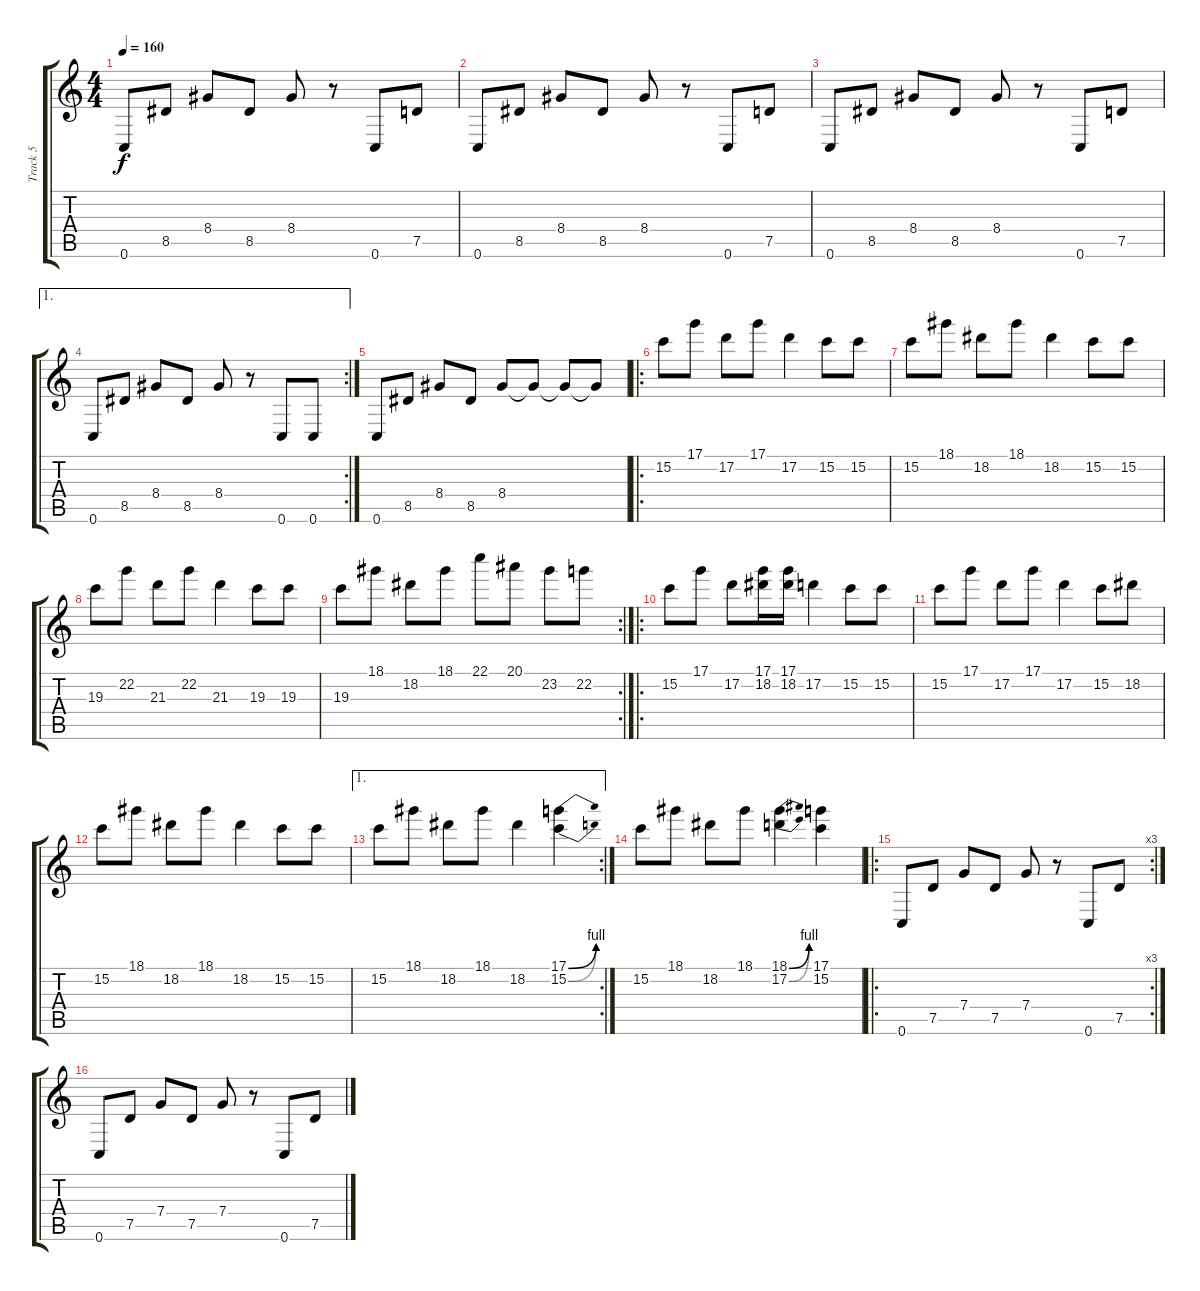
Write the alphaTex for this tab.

\track ("Track 5" "Track 5") {instrument distortionguitar}
\staff {score tabs}
\tuning (D4 A3 F3 C3 G2 C2) {hide}
\ts (4 4)
\tempo 160
\clef g2
\ks c
0.6.8{dy f} 8.5.8 8.4.8 8.5.8 8.4.8 r.8 0.6.8 7.5.8 |
0.6.8 8.5.8 8.4.8 8.5.8 8.4.8 r.8 0.6.8 7.5.8 |
0.6.8 8.5.8 8.4.8 8.5.8 8.4.8 r.8 0.6.8 7.5.8 |
\ae 1
\rc 2
0.6.8 8.5.8 8.4.8 8.5.8 8.4.8 r.8 0.6.8 0.6.8 |
0.6.8 8.5.8 8.4.8 8.5.8 8.4.8 8.4{t}.8 8.4{t}.8 8.4{t}.8 |
\ro
15.2.8 17.1.8 17.2.8 17.1.8 17.2.4 15.2.8 15.2.8 |
15.2.8 18.1.8 18.2.8 18.1.8 18.2.4 15.2.8 15.2.8 |
19.3.8 22.2.8 21.3.8 22.2.8 21.3.4 19.3.8 19.3.8 |
\rc 2
19.3.8 18.1.8 18.2.8 18.1.8 22.1.8 20.1.8 23.2.8 22.2.8 |
\ro
15.2.8 17.1.8 17.2.8 (17.1 18.2).16 (17.1 18.2).16 17.2.4 15.2.8 15.2.8 |
15.2.8 17.1.8 17.2.8 17.1.8 17.2.4 15.2.8 18.2.8 |
15.2.8 18.1.8 18.2.8 18.1.8 18.2.4 15.2.8 15.2.8 |
\ae 1
\rc 2
15.2.8 18.1.8 18.2.8 18.1.8 18.2.4 (17.1{be (bend 0 0 60 4)} 15.2{be (bend 0 0 60 4)}).4 |
15.2.8 18.1.8 18.2.8 18.1.8 (18.1{be (bend 0 0 60 4)} 17.2{be (bend 0 0 60 4)}).4 (17.1 15.2).4 |
\ro
\rc 3
0.6.8 7.5.8 7.4.8 7.5.8 7.4.8 r.8 0.6.8 7.5.8 |
0.6.8 7.5.8 7.4.8 7.5.8 7.4.8 r.8 0.6.8 7.5.8
